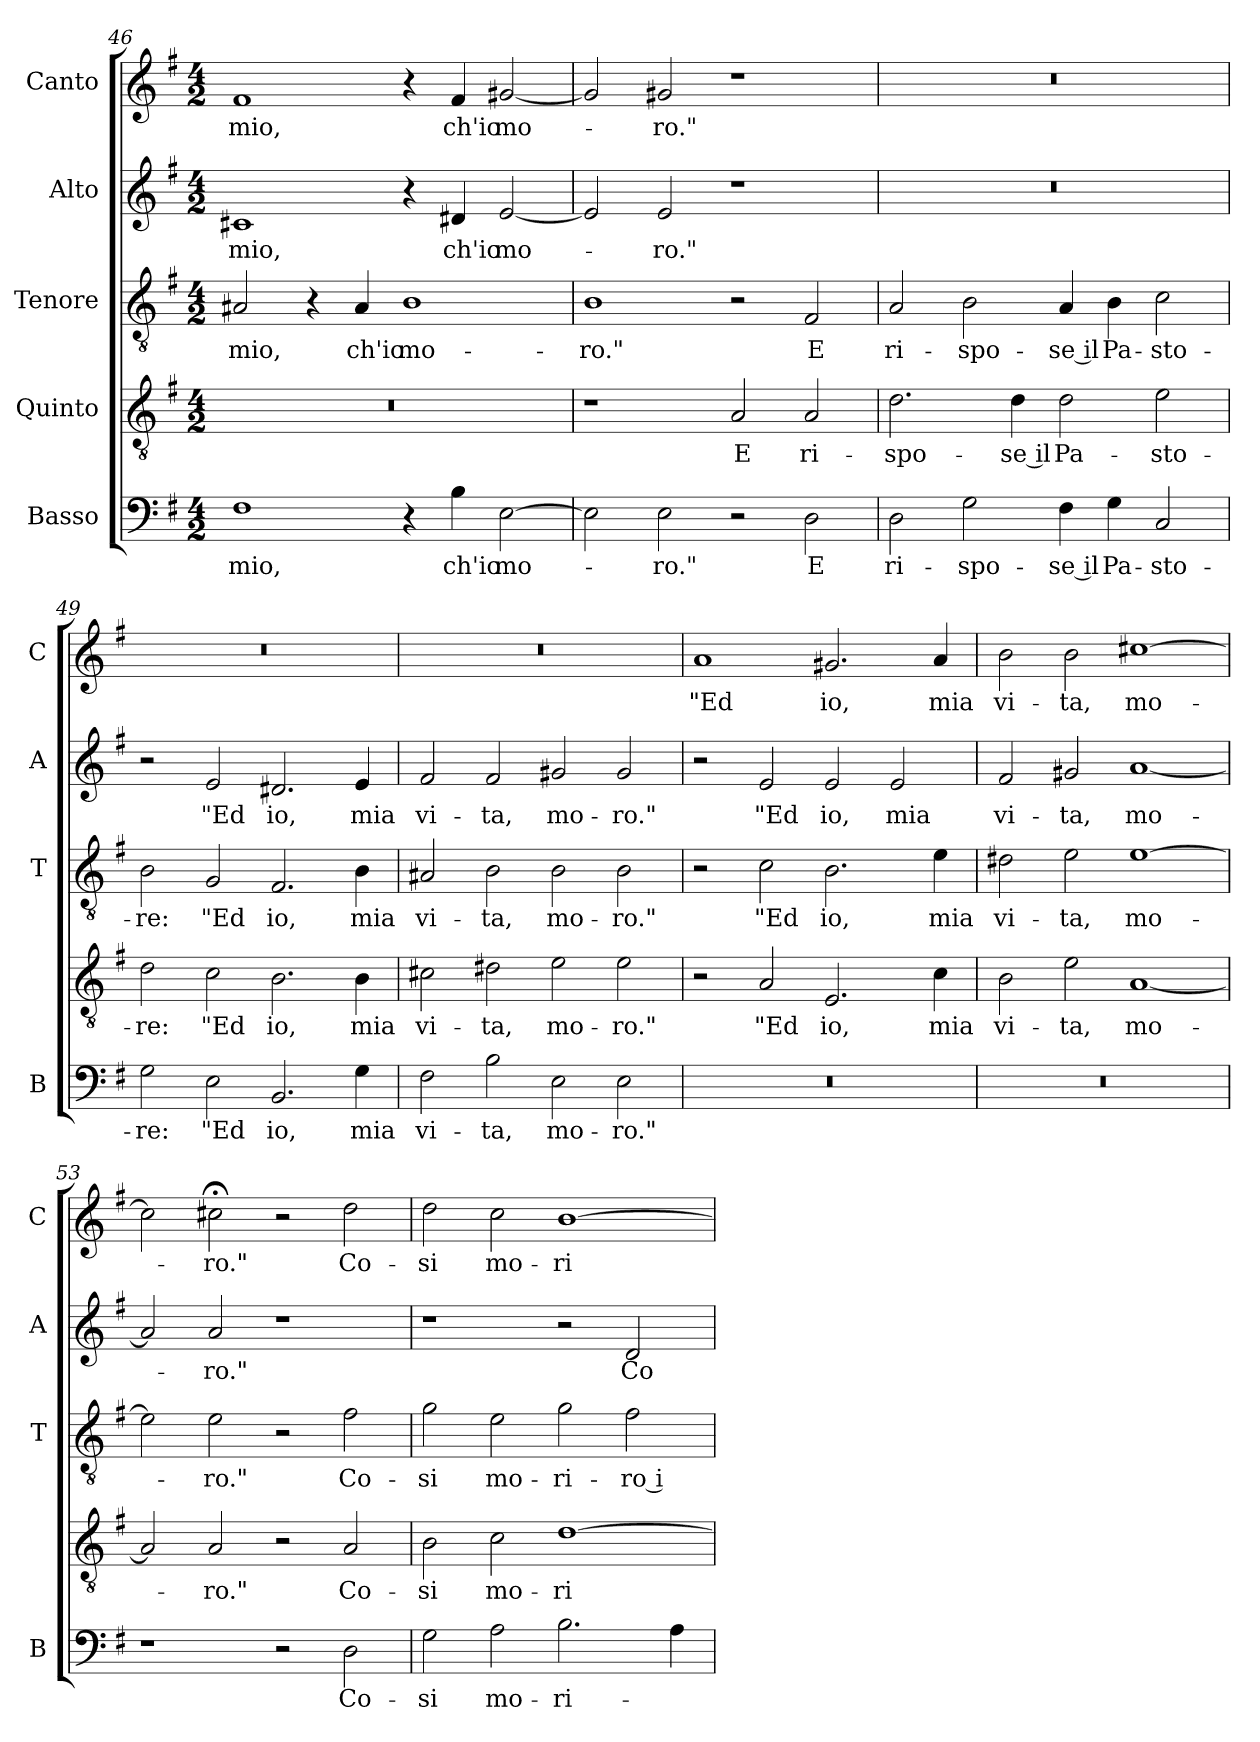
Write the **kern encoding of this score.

**kern	**text	**kern	**text	**kern	**text	**kern	**text	**kern	**text
*part5	*part5	*part4	*part4	*part3	*part3	*part2	*part2	*part1	*part1
*staff5	*staff5	*staff4	*staff4	*staff3	*staff3	*staff2	*staff2	*staff1	*staff1
*I"Basso	*	*I"Quinto	*	*I"Tenore	*	*I"Alto	*	*I"Canto	*
*I'B	*	*	*	*I'T	*	*I'A	*	*I'C	*
*clefF4	*	*clefGv2	*	*clefGv2	*	*clefG2	*	*clefG2	*
*k[f#]	*	*k[f#]	*	*k[f#]	*	*k[f#]	*	*k[f#]	*
*G:	*	*G:	*	*G:	*	*G:	*	*G:	*
*M4/2	*	*M4/2	*	*M4/2	*	*M4/2	*	*M4/2	*
=46	=46	=46	=46	=46	=46	=46	=46	=46	=46
!	!LO:LY:b	!	!	!	!LO:LY:b	!	!LO:LY:b	!	!LO:LY:b
1F#	mio,	0r	.	2A#X/	mio,	1c#X	mio,	1f#	mio,
.	.	.	.	4r	.	.	.	.	.
!	!	!	!	!	!LO:LY:b	!	!	!	!
.	.	.	.	4A#/	ch'io	.	.	.	.
!	!	!	!	!	!LO:LY:b	!	!	!	!
4r	.	.	.	1B	mo-	4r	.	4r	.
!	!LO:LY:b	!	!	!	!	!	!LO:LY:b	!	!LO:LY:b
4B\	ch'io	.	.	.	.	4d#X/	ch'io	4f#/	ch'io
!	!LO:LY:b	!	!	!	!	!	!LO:LY:b	!	!LO:LY:b
[2E\	mo-	.	.	.	.	[2e/	mo-	[2g#X/	mo-
=47	=47	=47	=47	=47	=47	=47	=47	=47	=47
!	!	!	!	!	!LO:LY:b	!	!	!	!
2E\]	.	1r	.	1B	-ro."	2e/]	.	2g#/]	.
!	!LO:LY:b	!	!	!	!	!	!LO:LY:b	!	!LO:LY:b
2E\	-ro."	.	.	.	.	2e/	-ro."	2g#X/	-ro."
!	!	!	!LO:LY:b	!	!	!	!	!	!
2r	.	2A/	E	2r	.	1r	.	1r	.
!	!LO:LY:b	!	!LO:LY:b	!	!LO:LY:b	!	!	!	!
2D\	E	2A/	ri-	2F#/	E	.	.	.	.
!!LO:PB:g=z
=48	=48	=48	=48	=48	=48	=48	=48	=48	=48
!	!LO:LY:b	!	!LO:LY:b	!	!LO:LY:b	!	!	!	!
2D\	ri-	2.d\	-spo-	2A/	ri-	0r	.	0r	.
!	!LO:LY:b	!	!	!	!LO:LY:b	!	!	!	!
2G\	-spo-	.	.	2B\	-spo-	.	.	.	.
!	!	!	!LO:LY:b	!	!	!	!	!	!
.	.	4d\	-se il	.	.	.	.	.	.
!	!LO:LY:b	!	!LO:LY:b	!	!LO:LY:b	!	!	!	!
4F#\	-se il	2d\	Pa-	4A/	-se il	.	.	.	.
!	!LO:LY:b	!	!	!	!LO:LY:b	!	!	!	!
4G\	Pa-	.	.	4B\	Pa-	.	.	.	.
!	!LO:LY:b	!	!LO:LY:b	!	!LO:LY:b	!	!	!	!
2C/	-sto-	2e\	-sto-	2c\	-sto-	.	.	.	.
=49	=49	=49	=49	=49	=49	=49	=49	=49	=49
!	!LO:LY:b	!	!LO:LY:b	!	!LO:LY:b	!	!	!	!
2G\	-re:	2d\	-re:	2B\	-re:	2r	.	0r	.
!	!LO:LY:b	!	!LO:LY:b	!	!LO:LY:b	!	!LO:LY:b	!	!
2E\	"Ed	2c\	"Ed	2G/	"Ed	2e/	"Ed	.	.
!	!LO:LY:b	!	!LO:LY:b	!	!LO:LY:b	!	!LO:LY:b	!	!
2.BB/	io,	2.B\	io,	2.F#/	io,	2.d#X/	io,	.	.
!	!LO:LY:b	!	!LO:LY:b	!	!LO:LY:b	!	!LO:LY:b	!	!
4G\	mia	4B\	mia	4B\	mia	4e/	mia	.	.
=50	=50	=50	=50	=50	=50	=50	=50	=50	=50
!	!LO:LY:b	!	!LO:LY:b	!	!LO:LY:b	!	!LO:LY:b	!	!
2F#\	vi-	2c#X\	vi-	2A#X/	vi-	2f#/	vi-	0r	.
!	!LO:LY:b	!	!LO:LY:b	!	!LO:LY:b	!	!LO:LY:b	!	!
2B\	-ta,	2d#X\	-ta,	2B\	-ta,	2f#/	-ta,	.	.
!	!LO:LY:b	!	!LO:LY:b	!	!LO:LY:b	!	!LO:LY:b	!	!
2E\	mo-	2e\	mo-	2B\	mo-	2g#X/	mo-	.	.
!	!LO:LY:b	!	!LO:LY:b	!	!LO:LY:b	!	!LO:LY:b	!	!
2E\	-ro."	2e\	-ro."	2B\	-ro."	2g#/	-ro."	.	.
=51	=51	=51	=51	=51	=51	=51	=51	=51	=51
!	!	!	!	!	!	!	!	!	!LO:LY:b
0r	.	2r	.	2r	.	2r	.	1a	"Ed
!	!	!	!LO:LY:b	!	!LO:LY:b	!	!LO:LY:b	!	!
.	.	2A/	"Ed	2c\	"Ed	2e/	"Ed	.	.
!	!	!	!LO:LY:b	!	!LO:LY:b	!	!LO:LY:b	!	!LO:LY:b
.	.	2.E/	io,	2.B\	io,	2e/	io,	2.g#X/	io,
!	!	!	!	!	!	!	!LO:LY:b	!	!
.	.	.	.	.	.	2e/	mia	.	.
!	!	!	!LO:LY:b	!	!LO:LY:b	!	!	!	!LO:LY:b
.	.	4c\	mia	4e\	mia	.	.	4a/	mia
=52	=52	=52	=52	=52	=52	=52	=52	=52	=52
!	!	!	!LO:LY:b	!	!LO:LY:b	!	!LO:LY:b	!	!LO:LY:b
0r	.	2B\	vi-	2d#X\	vi-	2f#/	vi-	2b\	vi-
!	!	!	!LO:LY:b	!	!LO:LY:b	!	!LO:LY:b	!	!LO:LY:b
.	.	2e\	-ta,	2e\	-ta,	2g#X/	-ta,	2b\	-ta,
!	!	!	!LO:LY:b	!	!LO:LY:b	!	!LO:LY:b	!	!LO:LY:b
.	.	[1A	mo-	[1e	mo-	[1a	mo-	[1cc#X	mo-
!!LO:LB:g=z
=53	=53	=53	=53	=53	=53	=53	=53	=53	=53
1r	.	2A/]	.	2e\]	.	2a/]	.	2cc#\]	.
!	!	!	!LO:LY:b	!	!LO:LY:b	!	!LO:LY:b	!	!LO:LY:b
.	.	2A/	-ro."	2e\	-ro."	2a/	-ro."	2cc#X;<\	-ro."
2r	.	2r	.	2r	.	1r	.	2r	.
!	!LO:LY:b	!	!LO:LY:b	!	!LO:LY:b	!	!	!	!LO:LY:b
2D\	Co-	2A/	Co-	2f#\	Co-	.	.	2dd\	Co-
=54	=54	=54	=54	=54	=54	=54	=54	=54	=54
!	!LO:LY:b	!	!LO:LY:b	!	!LO:LY:b	!	!	!	!LO:LY:b
2G\	-si	2B\	-si	2g\	-si	1r	.	2dd\	-si
!	!LO:LY:b	!	!LO:LY:b	!	!LO:LY:b	!	!	!	!LO:LY:b
2A\	mo-	2c\	mo-	2e\	mo-	.	.	2cc\	mo-
!	!LO:LY:b	!	!LO:LY:b	!	!LO:LY:b	!	!	!	!LO:LY:b
2.B\	-ri-	[1d	-ri-	2g\	-ri-	2r	.	[1b	-ri-
!	!	!	!	!	!LO:LY:b	!	!LO:LY:b	!	!
.	.	.	.	2f#\	-ro i	2d/	Co-	.	.
4A\	.	.	.	.	.	.	.	.	.
=	=	=	=	=	=	=	=	=	=
*-	*-	*-	*-	*-	*-	*-	*-	*-	*-
